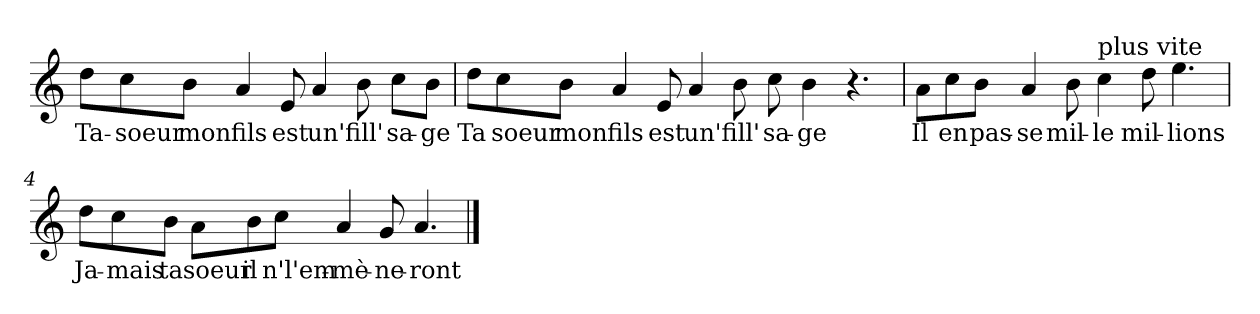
**kern	**text
*part1	*part1
*staff1	*staff1
*clefG2	*
*k[]	*
*C:	*
=1	=1
!	!LO:LY:b
8dd\L	Ta-
!	!LO:LY:b
8cc\	-soeur
!	!LO:LY:b
8b\J	mon
!	!LO:LY:b
4a/	fils
!	!LO:LY:b
8e/	est
!	!LO:LY:b
4a/	un'
!	!LO:LY:b
8b\	fill'
!	!LO:LY:b
8cc\L	sa-
!	!LO:LY:b
8b\J	-ge
=2	=2
!	!LO:LY:b
8dd\L	Ta
!	!LO:LY:b
8cc\	soeur
!	!LO:LY:b
8b\J	mon
!	!LO:LY:b
4a/	fils
!	!LO:LY:b
8e/	est
!	!LO:LY:b
4a/	un'
!	!LO:LY:b
8b\	fill'
!	!LO:LY:b
8cc\	sa-
!	!LO:LY:b
4b\	-ge
4.r	.
!!LO:LB:g=z
=3	=3
!	!LO:LY:b
8a\L	Il
!	!LO:LY:b
8cc\	en
!	!LO:LY:b
8b\J	pas-
!	!LO:LY:b
4a/	-se
!	!LO:LY:b
8b\	mil-
!LO:TX:a:t=plus vite	!
!	!LO:LY:b
4cc\	-le
!	!LO:LY:b
8dd\	mil-
!	!LO:LY:b
4.ee\	-lions
=4	=4
!	!LO:LY:b
8dd\L	Ja-
!	!LO:LY:b
8cc\	-mais
!	!LO:LY:b
8b\J	ta
!	!LO:LY:b
8a\L	soeur
!	!LO:LY:b
8b\	il
!	!LO:LY:b
8cc\J	n'l'em-
!	!LO:LY:b
4a/	-mè-
!	!LO:LY:b
8g/	-ne-
!	!LO:LY:b
4.a/	-ront
==	==
*-	*-
